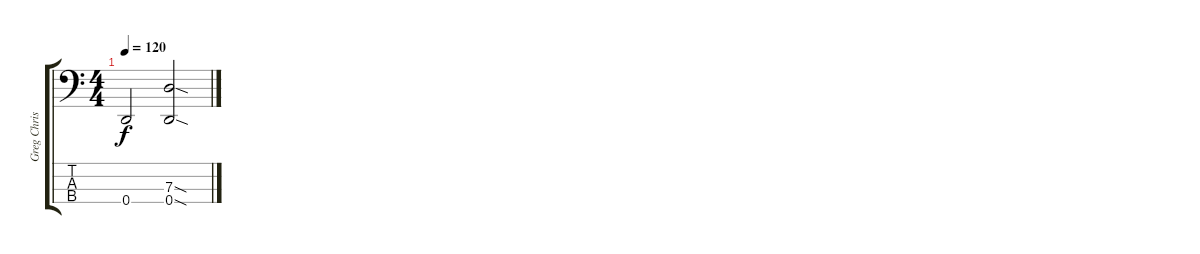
\track ("Greg Christian" "Greg Chris") {instrument electricbassfinger}
\staff {score tabs}
\tuning (F2 C2 G1 D1) {hide}
\ts (4 4)
\tempo 120
\clef f4
\ks c
0.4{t}.2{dy f} (7.3{sod} 0.4{sod}).2
